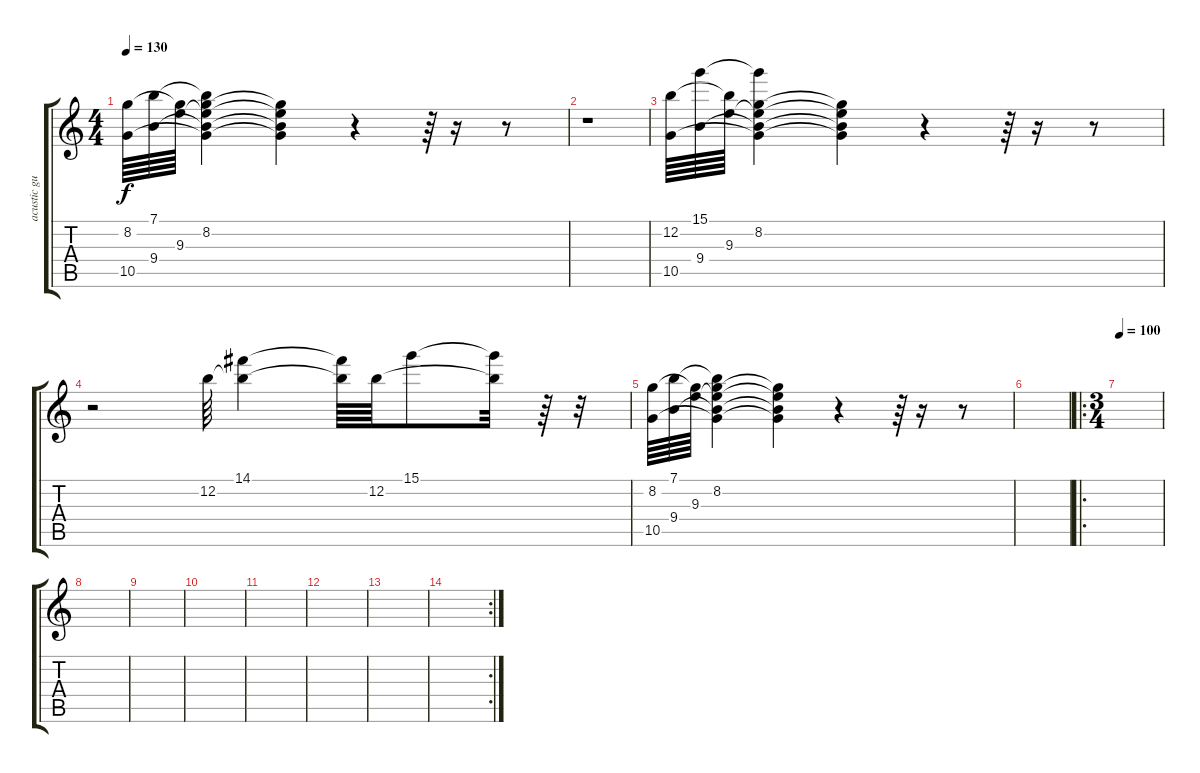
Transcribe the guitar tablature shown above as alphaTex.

\track ("acustic guitar" "acustic gu") {instrument acousticguitarsteel}
\staff {score tabs}
\tuning (E4 B3 G3 D3 A2 E2) {hide}
\ts (4 4)
\tempo 130
\clef g2
\ks c
(8.2 10.5).64{dy f} (7.1 9.4).64 (8.2{t} 9.3).64 (7.1{t} 8.2 9.3{t} 9.4{t} 10.5{t}).4 (8.2{t} 9.3{t} 9.4{t} 10.5{t}).4 r.4 r.64 r.16 r.8 |
r.1 |
(12.2 10.5).64 (15.1 9.4).64 (12.2{t} 9.3).64 (15.1{t} 8.2 9.3{t} 9.4{t} 10.5{t}).4 (8.2{t} 9.3{t} 9.4{t} 10.5{t}).4 r.4 r.64 r.16 r.8 |
r.2 12.2.64 (14.1 12.2{t}).4 (14.1{t} 12.2{t}).64 12.2.64 15.1.8 (15.1{t} 12.2{t}).32 r.64 r.32 |
(8.2 10.5).64 (7.1 9.4).64 (8.2{t} 9.3).64 (7.1{t} 8.2 9.3{t} 9.4{t} 10.5{t}).4 (8.2{t} 9.3{t} 9.4{t} 10.5{t}).4 r.4 r.64 r.16 r.8 |
|
\ro
\ts (3 4)
\tempo 100
|
|
|
|
|
|
|
\rc 2
